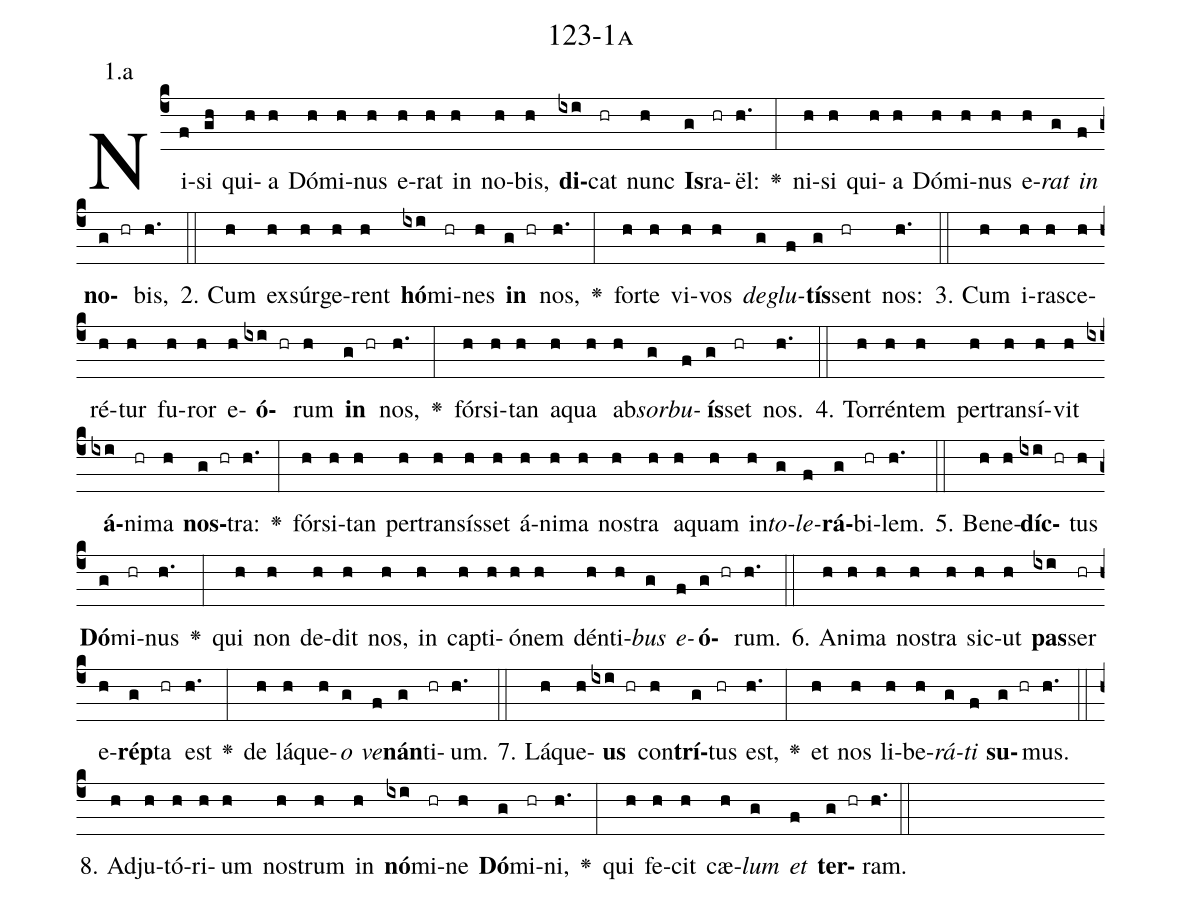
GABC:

name: 123-1a;
annotation: 1.a;
%%
(c4)Ni(f)si(gh) qui(h)a(h) Dó(h)mi(h)nus(h) e(h)rat(h) in(h) no(h)bis,(h) <b>di</b>(ixi)cat(hr) nunc(h) <b>Is</b>(g)ra(hr)ël:(h.) <v>\greheightstar</v>(:) ni(h)si(h) qui(h)a(h) Dó(h)mi(h)nus(h) e(h)<i>rat</i>(g) <i>in</i>(f) <b>no</b>(g hr)bis,(h.) (::)
2. Cum(h) ex(h)súr(h)ge(h)rent(h) <b>hó</b>(ixi)mi(hr)nes(h) <b>in</b>(g hr) nos,(h.) <v>\greheightstar</v>(:) for(h)te(h) vi(h)vos(h) <i>de</i>(g)<i>glu</i>(f)<b>tís</b>(g)sent(hr) nos:(h.) (::)
3. Cum(h) i(h)ra(h)sce(h)ré(h)tur(h) fu(h)ror(h) e(h)<b>ó</b>(ixi hr)rum(h) <b>in</b>(g hr) nos,(h.) <v>\greheightstar</v>(:) fór(h)si(h)tan(h) a(h)qua(h) ab(h)<i>sor</i>(g)<i>bu</i>(f)<b>ís</b>(g)set(hr) nos.(h.) (::)
4. Tor(h)rén(h)tem(h) per(h)trans(h)í(h)vit(h) <b>á</b>(ixi)ni(hr)ma(h) <b>nos</b>(g hr)tra:(h.) <v>\greheightstar</v>(:) fór(h)si(h)tan(h) per(h)trans(h)ís(h)set(h) á(h)ni(h)ma(h) nos(h)tra(h) a(h)quam(h) in(h)<i>to</i>(g)<i>le</i>(f)<b>rá</b>(g)bi(hr)lem.(h.) (::)
5. Be(h)ne(h)<b>díc</b>(ixi hr)tus(h) <b>Dó</b>(g)mi(hr)nus(h.) <v>\greheightstar</v>(:) qui(h) non(h) de(h)dit(h) nos,(h) in(h) cap(h)ti(h)ó(h)nem(h) dén(h)ti(h)<i>bus</i>(g) <i>e</i>(f)<b>ó</b>(g hr)rum.(h.) (::)
6. A(h)ni(h)ma(h) nos(h)tra(h) sic(h)ut(h) <b>pas</b>(ixi)ser(hr) e(h)<b>rép</b>(g)ta(hr) est(h.) <v>\greheightstar</v>(:) de(h) lá(h)que(h)<i>o</i>(g) <i>ve</i>(f)<b>nán</b>(g)ti(hr)um.(h.) (::)
7. Lá(h)que(h)<b>us</b>(ixi hr) con(h)<b>trí</b>(g)tus(hr) est,(h.) <v>\greheightstar</v>(:) et(h) nos(h) li(h)be(h)<i>rá</i>(g)<i>ti</i>(f) <b>su</b>(g hr)mus.(h.) (::)
8. Ad(h)ju(h)tó(h)ri(h)um(h) nos(h)trum(h) in(h) <b>nó</b>(ixi)mi(hr)ne(h) <b>Dó</b>(g)mi(hr)ni,(h.) <v>\greheightstar</v>(:) qui(h) fe(h)cit(h) cæ(h)<i>lum</i>(g) <i>et</i>(f) <b>ter</b>(g hr)ram.(h.) (::)
